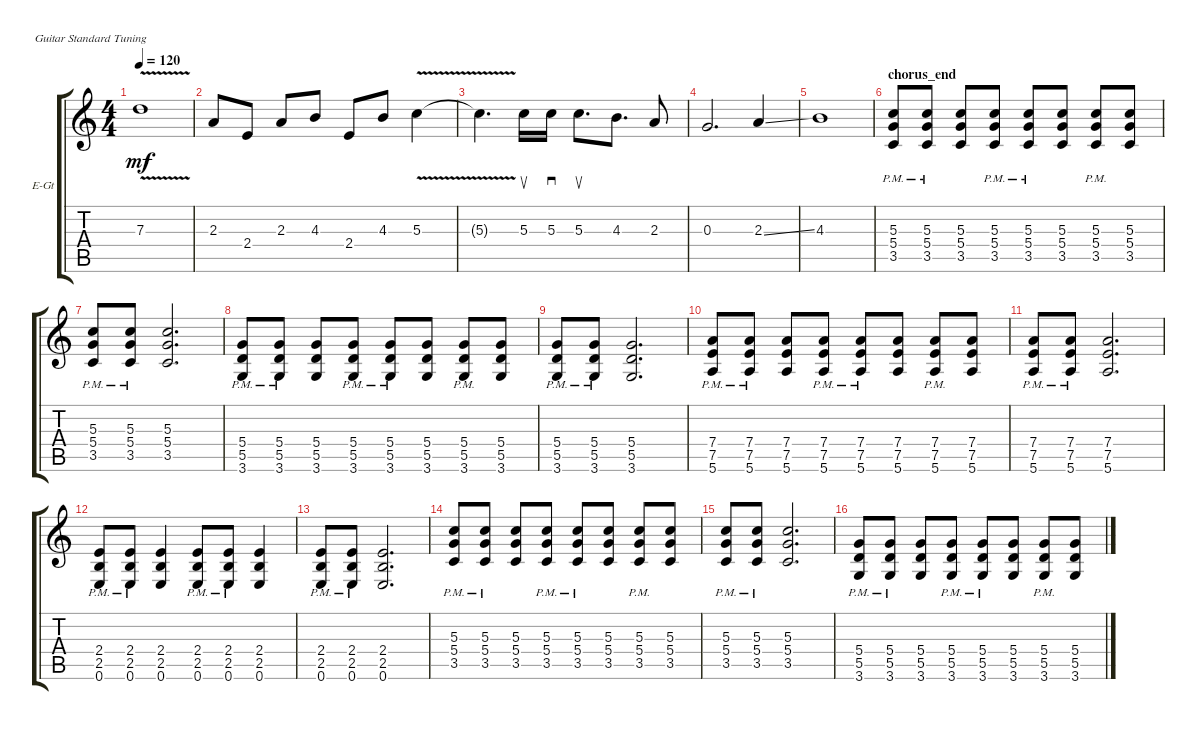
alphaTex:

\defaultSystemsLayout 4
\bracketExtendMode groupsimilarinstruments
\firstSystemTrackNameOrientation horizontal
\otherSystemsTrackNameOrientation horizontal
\track ("Соло-гитара" "E-Gt") {instrument distortionguitar}
\staff {score tabs}
\tuning (E4 B3 G3 D3 A2 E2)
\ts (4 4)
\tempo 120
\clef g2
\ks c
7.3{v t}.1{dy mf} |
2.3.8 2.4.8 2.3.8 4.3.8 2.4.8 4.3.8 5.3{v}.4 |
5.3{v t}.4{d} 5.3.16{su} 5.3.16{sd} 5.3.8{d su} 4.3.8{d} 2.3.8 |
0.3.2{d} 2.3{ss}.4 |
4.3.1 |
\section ("" "chorus_end")
(3.5{pm} 5.4{pm} 5.3{pm}).8 (3.5{pm} 5.4{pm} 5.3{pm}).8 (3.5 5.4 5.3).8 (3.5{pm} 5.4{pm} 5.3{pm}).8 (3.5{pm} 5.4{pm} 5.3{pm}).8 (3.5 5.4 5.3).8 (3.5{pm} 5.4{pm} 5.3{pm}).8 (3.5 5.4 5.3).8 |
(3.5{pm} 5.4{pm} 5.3{pm}).8 (3.5{pm} 5.4{pm} 5.3{pm}).8 (3.5 5.4 5.3).2{d} |
(5.5{pm} 5.4{pm} 3.6{pm}).8 (5.5{pm} 5.4{pm} 3.6{pm}).8 (5.5 5.4 3.6).8 (5.5{pm} 5.4{pm} 3.6{pm}).8 (5.5{pm} 5.4{pm} 3.6{pm}).8 (5.5 5.4 3.6).8 (5.5{pm} 5.4{pm} 3.6{pm}).8 (5.5 5.4 3.6).8 |
(5.5{pm} 5.4{pm} 3.6{pm}).8 (5.5{pm} 5.4{pm} 3.6{pm}).8 (5.5 5.4 3.6).2{d} |
(7.5{pm} 7.4{pm} 5.6{pm}).8 (7.5{pm} 7.4{pm} 5.6{pm}).8 (7.5 7.4 5.6).8 (7.5{pm} 7.4{pm} 5.6{pm}).8 (7.5{pm} 7.4{pm} 5.6{pm}).8 (7.5 7.4 5.6).8 (7.5{pm} 7.4{pm} 5.6{pm}).8 (7.5 7.4 5.6).8 |
(7.5{pm} 7.4{pm} 5.6{pm}).8 (7.5{pm} 7.4{pm} 5.6{pm}).8 (7.5 7.4 5.6).2{d} |
(2.5{pm} 2.4{pm} 0.6{pm}).8 (2.5{pm} 2.4{pm} 0.6{pm}).8 (2.5 2.4 0.6).4 (2.5{pm} 2.4{pm} 0.6{pm}).8 (2.5{pm} 2.4{pm} 0.6{pm}).8 (2.5 2.4 0.6).4 |
(2.5{pm} 2.4{pm} 0.6{pm}).8 (2.5{pm} 2.4{pm} 0.6{pm}).8 (2.5 2.4 0.6).2{d} |
(3.5{pm} 5.4{pm} 5.3{pm}).8 (3.5{pm} 5.4{pm} 5.3{pm}).8 (3.5 5.4 5.3).8 (3.5{pm} 5.4{pm} 5.3{pm}).8 (3.5{pm} 5.4{pm} 5.3{pm}).8 (3.5 5.4 5.3).8 (3.5{pm} 5.4{pm} 5.3{pm}).8 (3.5 5.4 5.3).8 |
(3.5{pm} 5.4{pm} 5.3{pm}).8 (3.5{pm} 5.4{pm} 5.3{pm}).8 (3.5 5.4 5.3).2{d} |
(5.5{pm} 5.4{pm} 3.6{pm}).8 (5.5{pm} 5.4{pm} 3.6{pm}).8 (5.5 5.4 3.6).8 (5.5{pm} 5.4{pm} 3.6{pm}).8 (5.5{pm} 5.4{pm} 3.6{pm}).8 (5.5 5.4 3.6).8 (5.5{pm} 5.4{pm} 3.6{pm}).8 (5.5 5.4 3.6).8
